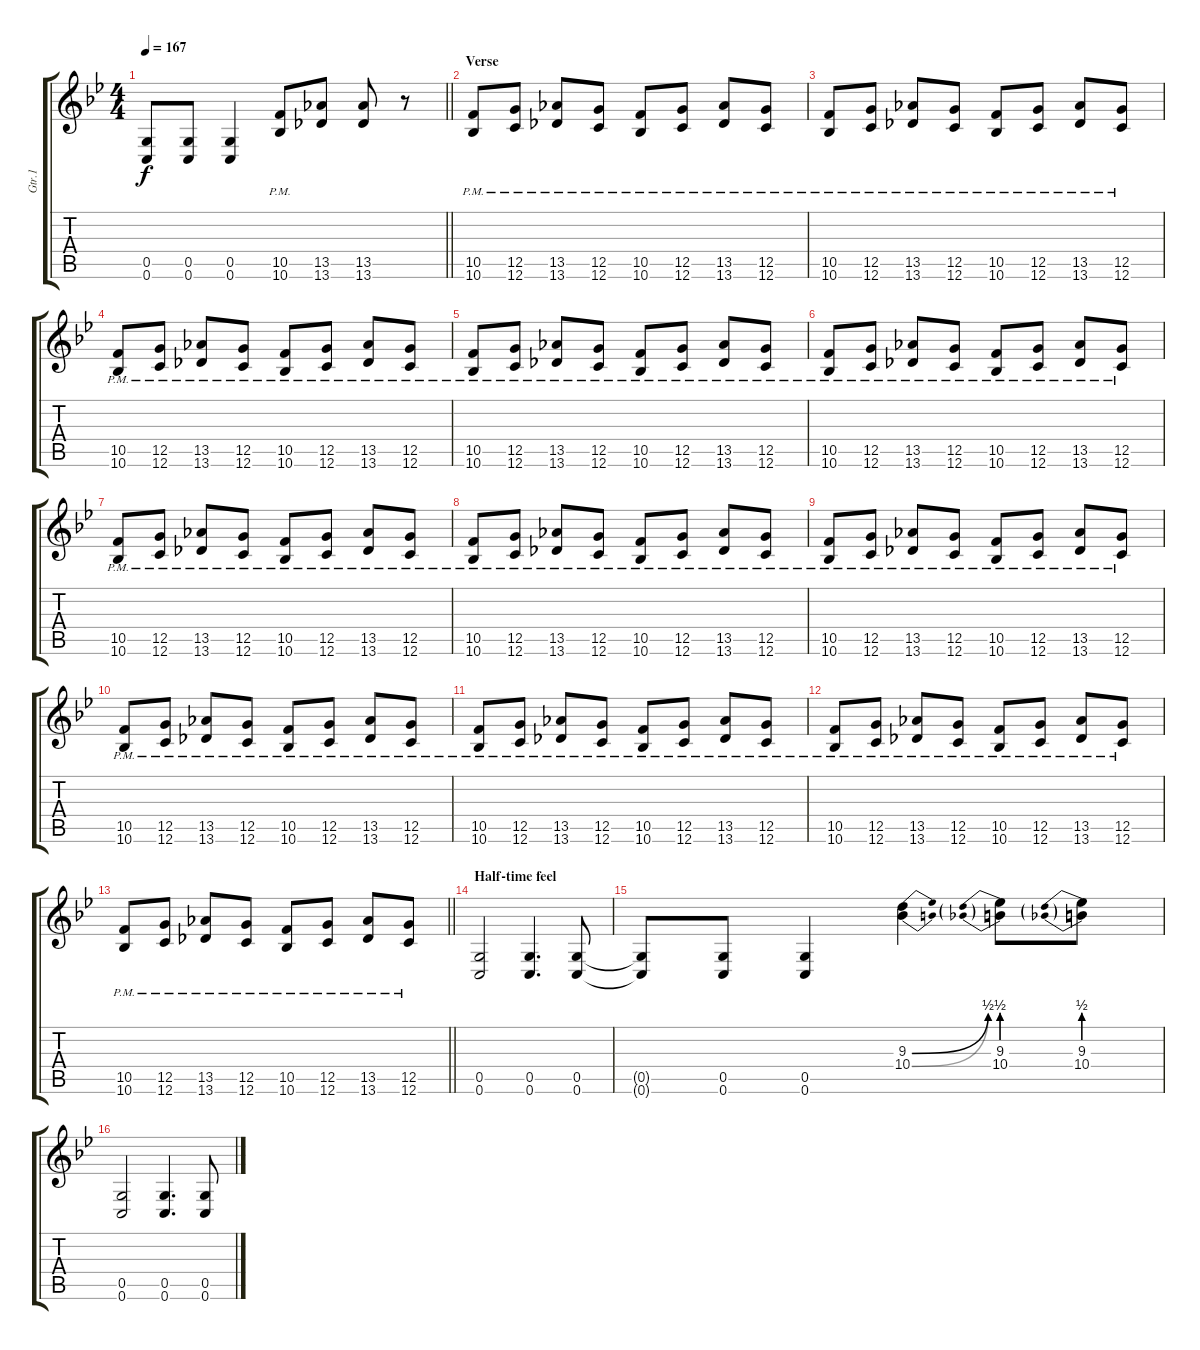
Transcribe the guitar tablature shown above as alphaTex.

\track ("Gtr.1" "Gtr.1") {instrument distortionguitar}
\staff {score tabs}
\tuning (D4 A3 F3 C3 G2 C2) {hide}
\ts (4 4)
\tempo 167
\clef g2
\barLineRight lightlight
\ks bb
(0.5{t} 0.6{t}).8{dy f} (0.5 0.6).8 (0.5 0.6).4 (10.5{pm} 10.6{pm}).8 (13.5 13.6).8 (13.5 13.6).8 r.8 |
\section ("" "Verse")
(10.5{pm} 10.6{pm}).8 (12.5{pm} 12.6{pm}).8 (13.5{pm} 13.6{pm}).8 (12.5{pm} 12.6{pm}).8 (10.5{pm} 10.6{pm}).8 (12.5{pm} 12.6{pm}).8 (13.5{pm} 13.6{pm}).8 (12.5{pm} 12.6{pm}).8 |
(10.5{pm} 10.6{pm}).8 (12.5{pm} 12.6{pm}).8 (13.5{pm} 13.6{pm}).8 (12.5{pm} 12.6{pm}).8 (10.5{pm} 10.6{pm}).8 (12.5{pm} 12.6{pm}).8 (13.5{pm} 13.6{pm}).8 (12.5{pm} 12.6{pm}).8 |
(10.5{pm} 10.6{pm}).8 (12.5{pm} 12.6{pm}).8 (13.5{pm} 13.6{pm}).8 (12.5{pm} 12.6{pm}).8 (10.5{pm} 10.6{pm}).8 (12.5{pm} 12.6{pm}).8 (13.5{pm} 13.6{pm}).8 (12.5{pm} 12.6{pm}).8 |
(10.5{pm} 10.6{pm}).8 (12.5{pm} 12.6{pm}).8 (13.5{pm} 13.6{pm}).8 (12.5{pm} 12.6{pm}).8 (10.5{pm} 10.6{pm}).8 (12.5{pm} 12.6{pm}).8 (13.5{pm} 13.6{pm}).8 (12.5{pm} 12.6{pm}).8 |
(10.5{pm} 10.6{pm}).8 (12.5{pm} 12.6{pm}).8 (13.5{pm} 13.6{pm}).8 (12.5{pm} 12.6{pm}).8 (10.5{pm} 10.6{pm}).8 (12.5{pm} 12.6{pm}).8 (13.5{pm} 13.6{pm}).8 (12.5{pm} 12.6{pm}).8 |
(10.5{pm} 10.6{pm}).8 (12.5{pm} 12.6{pm}).8 (13.5{pm} 13.6{pm}).8 (12.5{pm} 12.6{pm}).8 (10.5{pm} 10.6{pm}).8 (12.5{pm} 12.6{pm}).8 (13.5{pm} 13.6{pm}).8 (12.5{pm} 12.6{pm}).8 |
(10.5{pm} 10.6{pm}).8 (12.5{pm} 12.6{pm}).8 (13.5{pm} 13.6{pm}).8 (12.5{pm} 12.6{pm}).8 (10.5{pm} 10.6{pm}).8 (12.5{pm} 12.6{pm}).8 (13.5{pm} 13.6{pm}).8 (12.5{pm} 12.6{pm}).8 |
(10.5{pm} 10.6{pm}).8 (12.5{pm} 12.6{pm}).8 (13.5{pm} 13.6{pm}).8 (12.5{pm} 12.6{pm}).8 (10.5{pm} 10.6{pm}).8 (12.5{pm} 12.6{pm}).8 (13.5{pm} 13.6{pm}).8 (12.5{pm} 12.6{pm}).8 |
(10.5{pm} 10.6{pm}).8 (12.5{pm} 12.6{pm}).8 (13.5{pm} 13.6{pm}).8 (12.5{pm} 12.6{pm}).8 (10.5{pm} 10.6{pm}).8 (12.5{pm} 12.6{pm}).8 (13.5{pm} 13.6{pm}).8 (12.5{pm} 12.6{pm}).8 |
(10.5{pm} 10.6{pm}).8 (12.5{pm} 12.6{pm}).8 (13.5{pm} 13.6{pm}).8 (12.5{pm} 12.6{pm}).8 (10.5{pm} 10.6{pm}).8 (12.5{pm} 12.6{pm}).8 (13.5{pm} 13.6{pm}).8 (12.5{pm} 12.6{pm}).8 |
(10.5{pm} 10.6{pm}).8 (12.5{pm} 12.6{pm}).8 (13.5{pm} 13.6{pm}).8 (12.5{pm} 12.6{pm}).8 (10.5{pm} 10.6{pm}).8 (12.5{pm} 12.6{pm}).8 (13.5{pm} 13.6{pm}).8 (12.5{pm} 12.6{pm}).8 |
\barLineRight lightlight
(10.5{pm} 10.6{pm}).8 (12.5{pm} 12.6{pm}).8 (13.5{pm} 13.6{pm}).8 (12.5{pm} 12.6{pm}).8 (10.5{pm} 10.6{pm}).8 (12.5{pm} 12.6{pm}).8 (13.5{pm} 13.6{pm}).8 (12.5{pm} 12.6{pm}).8 |
\section ("" "Half-time feel")
(0.5 0.6).2 (0.5 0.6).4{d} (0.5 0.6).8 |
(0.5{t} 0.6{t}).8 (0.5 0.6).8 (0.5 0.6).4 (9.3{be (bend 0 0 60 2)} 10.4{be (bend 0 0 60 2)}).4 (9.3{be (prebend 0 2 60 2)} 10.4{be (prebend 0 2 60 2)}).8 (9.3{be (prebend 0 2 60 2)} 10.4{be (prebend 0 2 60 2)}).8 |
(0.5 0.6).2 (0.5 0.6).4{d} (0.5 0.6).8
